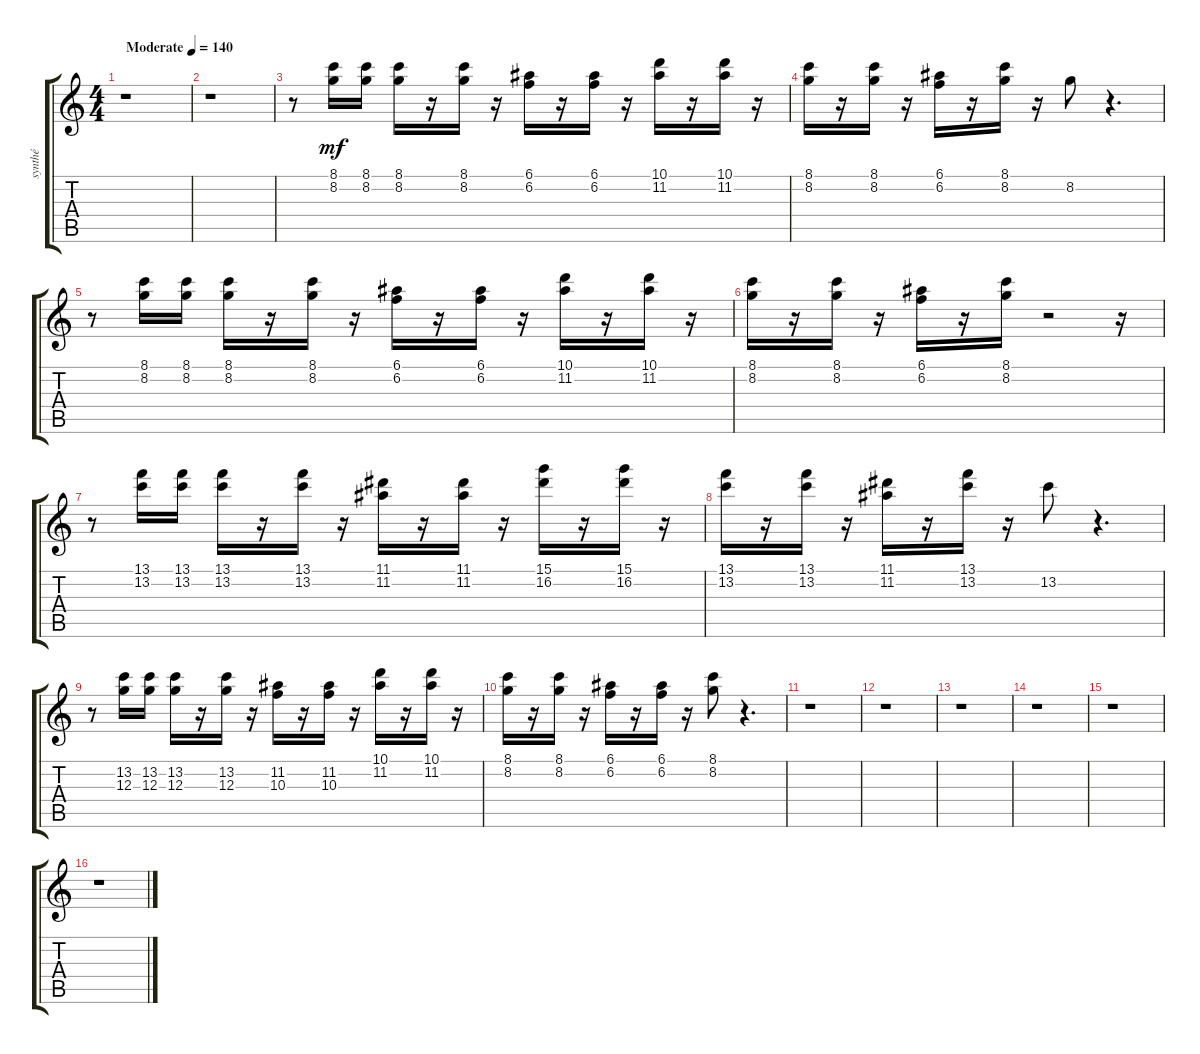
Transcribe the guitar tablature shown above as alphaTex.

\track ("synthé" "synthé") {instrument synthbass2}
\staff {score tabs}
\tuning (E4 B3 G3 D3 A2 E2) {hide}
\ts (4 4)
\tempo (140 "Moderate")
\clef g2
\ks c
r.1{dy mf instrument synthbass2} |
r.1 |
r.8 (8.1 8.2).16 (8.1 8.2).16 (8.1 8.2).16 r.16 (8.1 8.2).16 r.16 (6.1 6.2).16 r.16 (6.1 6.2).16 r.16 (10.1 11.2).16 r.16 (10.1 11.2).16 r.16 |
(8.1 8.2).16 r.16 (8.1 8.2).16 r.16 (6.1 6.2).16 r.16 (8.1 8.2).16 r.16 8.2.8 r.4{d} |
r.8 (8.1 8.2).16 (8.1 8.2).16 (8.1 8.2).16 r.16 (8.1 8.2).16 r.16 (6.1 6.2).16 r.16 (6.1 6.2).16 r.16 (10.1 11.2).16 r.16 (10.1 11.2).16 r.16 |
(8.1 8.2).16 r.16 (8.1 8.2).16 r.16 (6.1 6.2).16 r.16 (8.1 8.2).16 r.2 r.16 |
r.8 (13.1 13.2).16 (13.1 13.2).16 (13.1 13.2).16 r.16 (13.1 13.2).16 r.16 (11.1 11.2).16 r.16 (11.1 11.2).16 r.16 (15.1 16.2).16 r.16 (15.1 16.2).16 r.16 |
(13.1 13.2).16 r.16 (13.1 13.2).16 r.16 (11.1 11.2).16 r.16 (13.1 13.2).16 r.16 13.2.8 r.4{d} |
r.8 (13.2 12.3).16 (13.2 12.3).16 (13.2 12.3).16 r.16 (13.2 12.3).16 r.16 (11.2 10.3).16 r.16 (11.2 10.3).16 r.16 (10.1 11.2).16 r.16 (10.1 11.2).16 r.16 |
(8.1 8.2).16 r.16 (8.1 8.2).16 r.16 (6.1 6.2).16 r.16 (6.1 6.2).16 r.16 (8.1 8.2).8 r.4{d} |
r.1 |
r.1 |
r.1 |
r.1 |
r.1 |
r.1
